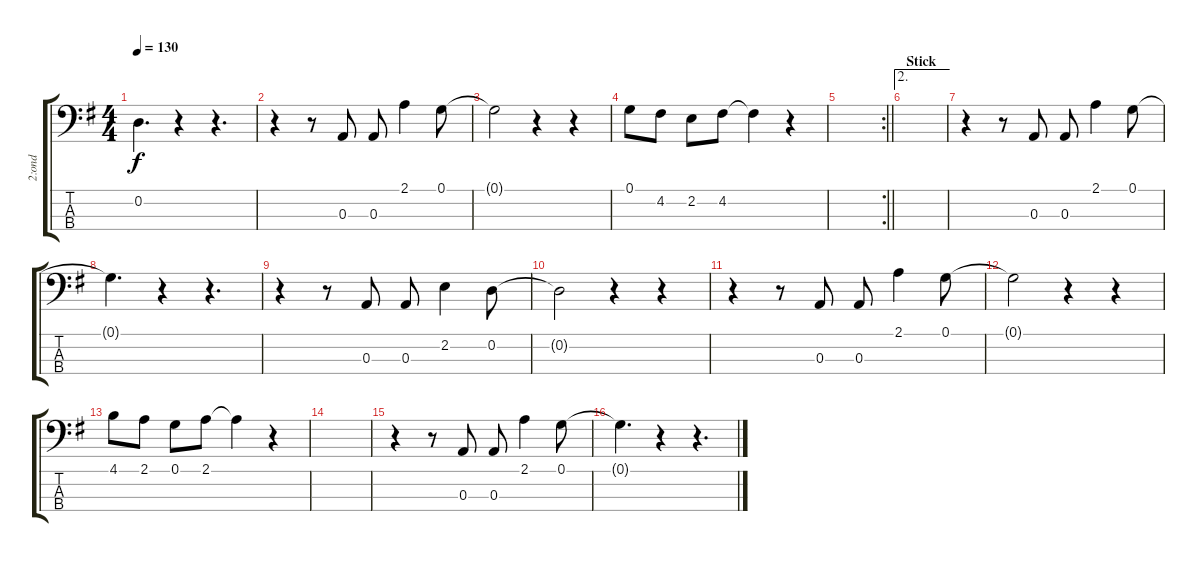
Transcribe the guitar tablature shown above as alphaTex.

\track ("2:ond" "2:ond") {instrument electricbassfinger}
\staff {score tabs}
\tuning (G2 D2 A1 E1) {hide}
\ts (4 4)
\tempo 130
\clef f4
\ks g
0.2{t}.4{d dy f} r.4 r.4{d} |
r.4 r.8 0.3.8 0.3.8 2.1.4 0.1.8 |
0.1{t}.2 r.4 r.4 |
0.1.8 4.2.8 2.2.8 4.2.8 4.2{t}.4 r.4 |
\rc 2
\barLineRight lightlight
|
\ae 2
\section ("" "Stick")
|
r.4 r.8 0.3.8 0.3.8 2.1.4 0.1.8 |
0.1{t}.4{d} r.4 r.4{d} |
r.4 r.8 0.3.8 0.3.8 2.2.4 0.2.8 |
0.2{t}.2 r.4 r.4 |
r.4 r.8 0.3.8 0.3.8 2.1.4 0.1.8 |
0.1{t}.2 r.4 r.4 |
4.1.8 2.1.8 0.1.8 2.1.8 2.1{t}.4 r.4 |
|
r.4 r.8 0.3.8 0.3.8 2.1.4 0.1.8 |
0.1{t}.4{d} r.4 r.4{d}
